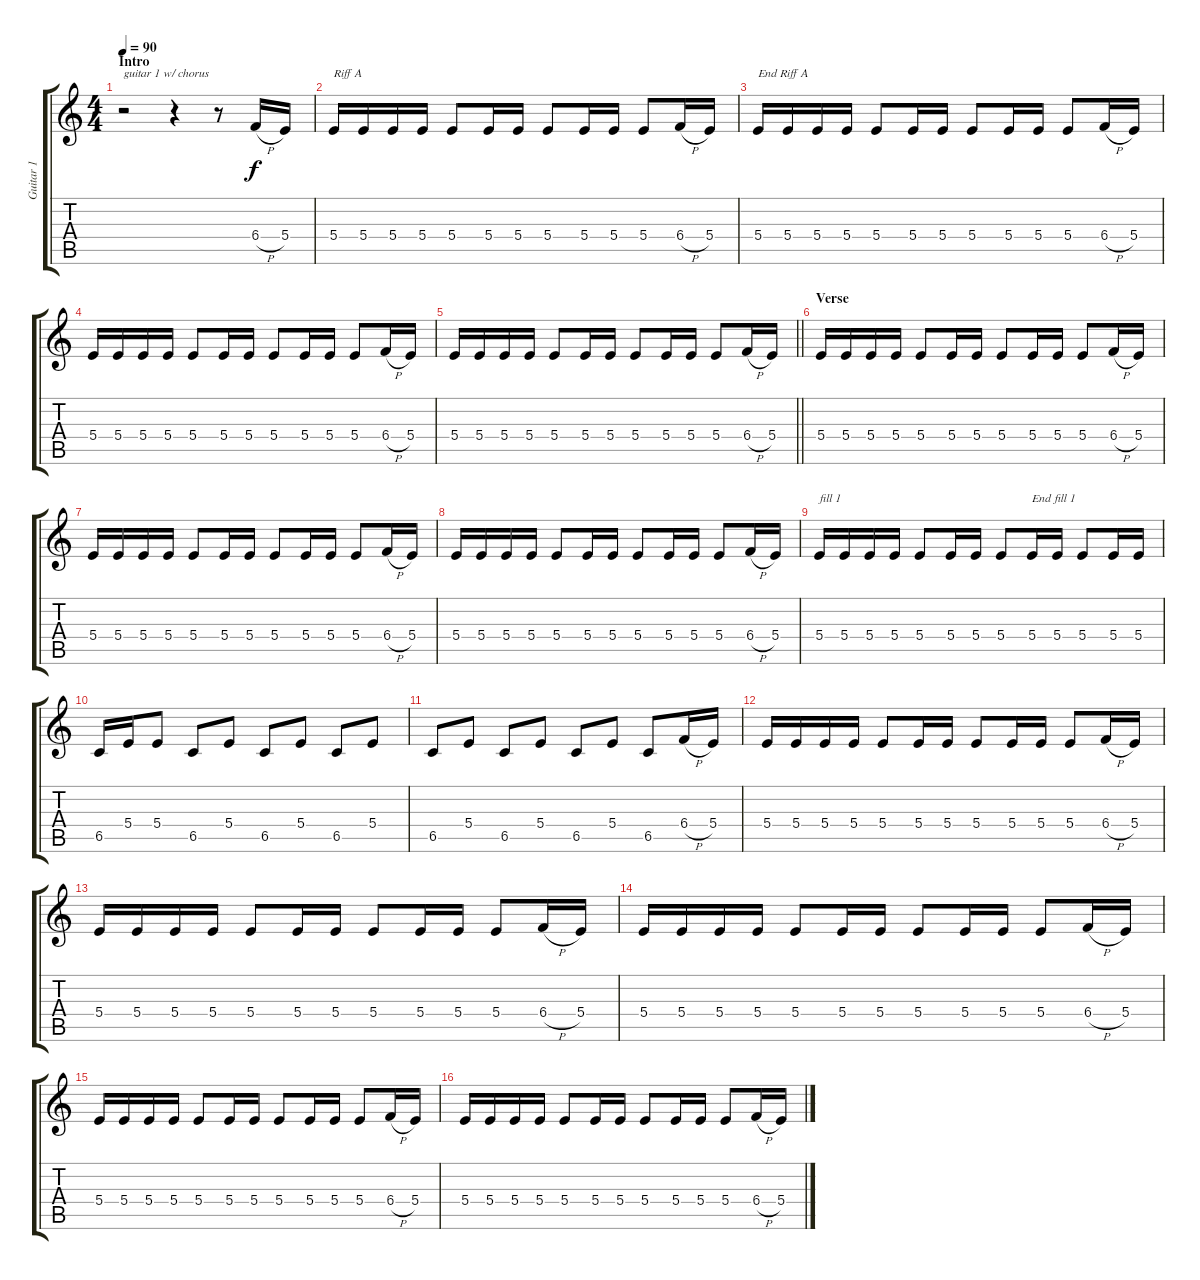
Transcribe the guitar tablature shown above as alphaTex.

\track ("Guitar 1" "Guitar 1") {instrument electricguitarclean}
\staff {score tabs}
\tuning (Db4 Ab3 E3 B2 Gb2 Db2) {hide}
\ts (4 4)
\section ("" "Intro")
\tempo 90
\clef g2
\ks c
r.2{txt "guitar 1 w/ chorus" dy f instrument electricguitarclean} r.4 r.8 6.4{h}.16 5.4.16 |
5.4.16{txt "Riff A"} 5.4.16 5.4.16 5.4.16 5.4.8 5.4.16 5.4.16 5.4.8 5.4.16 5.4.16 5.4.8 6.4{h}.16 5.4.16 |
5.4.16{txt "End Riff A"} 5.4.16 5.4.16 5.4.16 5.4.8 5.4.16 5.4.16 5.4.8 5.4.16 5.4.16 5.4.8 6.4{h}.16 5.4.16 |
5.4.16 5.4.16 5.4.16 5.4.16 5.4.8 5.4.16 5.4.16 5.4.8 5.4.16 5.4.16 5.4.8 6.4{h}.16 5.4.16 |
\barLineRight lightlight
5.4.16 5.4.16 5.4.16 5.4.16 5.4.8 5.4.16 5.4.16 5.4.8 5.4.16 5.4.16 5.4.8 6.4{h}.16 5.4.16 |
\section ("" "Verse")
5.4.16 5.4.16 5.4.16 5.4.16 5.4.8 5.4.16 5.4.16 5.4.8 5.4.16 5.4.16 5.4.8 6.4{h}.16 5.4.16 |
5.4.16 5.4.16 5.4.16 5.4.16 5.4.8 5.4.16 5.4.16 5.4.8 5.4.16 5.4.16 5.4.8 6.4{h}.16 5.4.16 |
5.4.16 5.4.16 5.4.16 5.4.16 5.4.8 5.4.16 5.4.16 5.4.8 5.4.16 5.4.16 5.4.8 6.4{h}.16 5.4.16 |
5.4.16{txt "fill 1"} 5.4.16 5.4.16 5.4.16 5.4.8 5.4.16 5.4.16 5.4.8 5.4.16{txt "End fill 1"} 5.4.16 5.4.8 5.4.16 5.4.16 |
6.5.16 5.4.16 5.4.8 6.5.8 5.4.8 6.5.8 5.4.8 6.5.8 5.4.8 |
6.5.8 5.4.8 6.5.8 5.4.8 6.5.8 5.4.8 6.5.8 6.4{h}.16 5.4.16 |
5.4.16 5.4.16 5.4.16 5.4.16 5.4.8 5.4.16 5.4.16 5.4.8 5.4.16 5.4.16 5.4.8 6.4{h}.16 5.4.16 |
5.4.16 5.4.16 5.4.16 5.4.16 5.4.8 5.4.16 5.4.16 5.4.8 5.4.16 5.4.16 5.4.8 6.4{h}.16 5.4.16 |
5.4.16 5.4.16 5.4.16 5.4.16 5.4.8 5.4.16 5.4.16 5.4.8 5.4.16 5.4.16 5.4.8 6.4{h}.16 5.4.16 |
5.4.16 5.4.16 5.4.16 5.4.16 5.4.8 5.4.16 5.4.16 5.4.8 5.4.16 5.4.16 5.4.8 6.4{h}.16 5.4.16 |
5.4.16 5.4.16 5.4.16 5.4.16 5.4.8 5.4.16 5.4.16 5.4.8 5.4.16 5.4.16 5.4.8 6.4{h}.16 5.4.16
